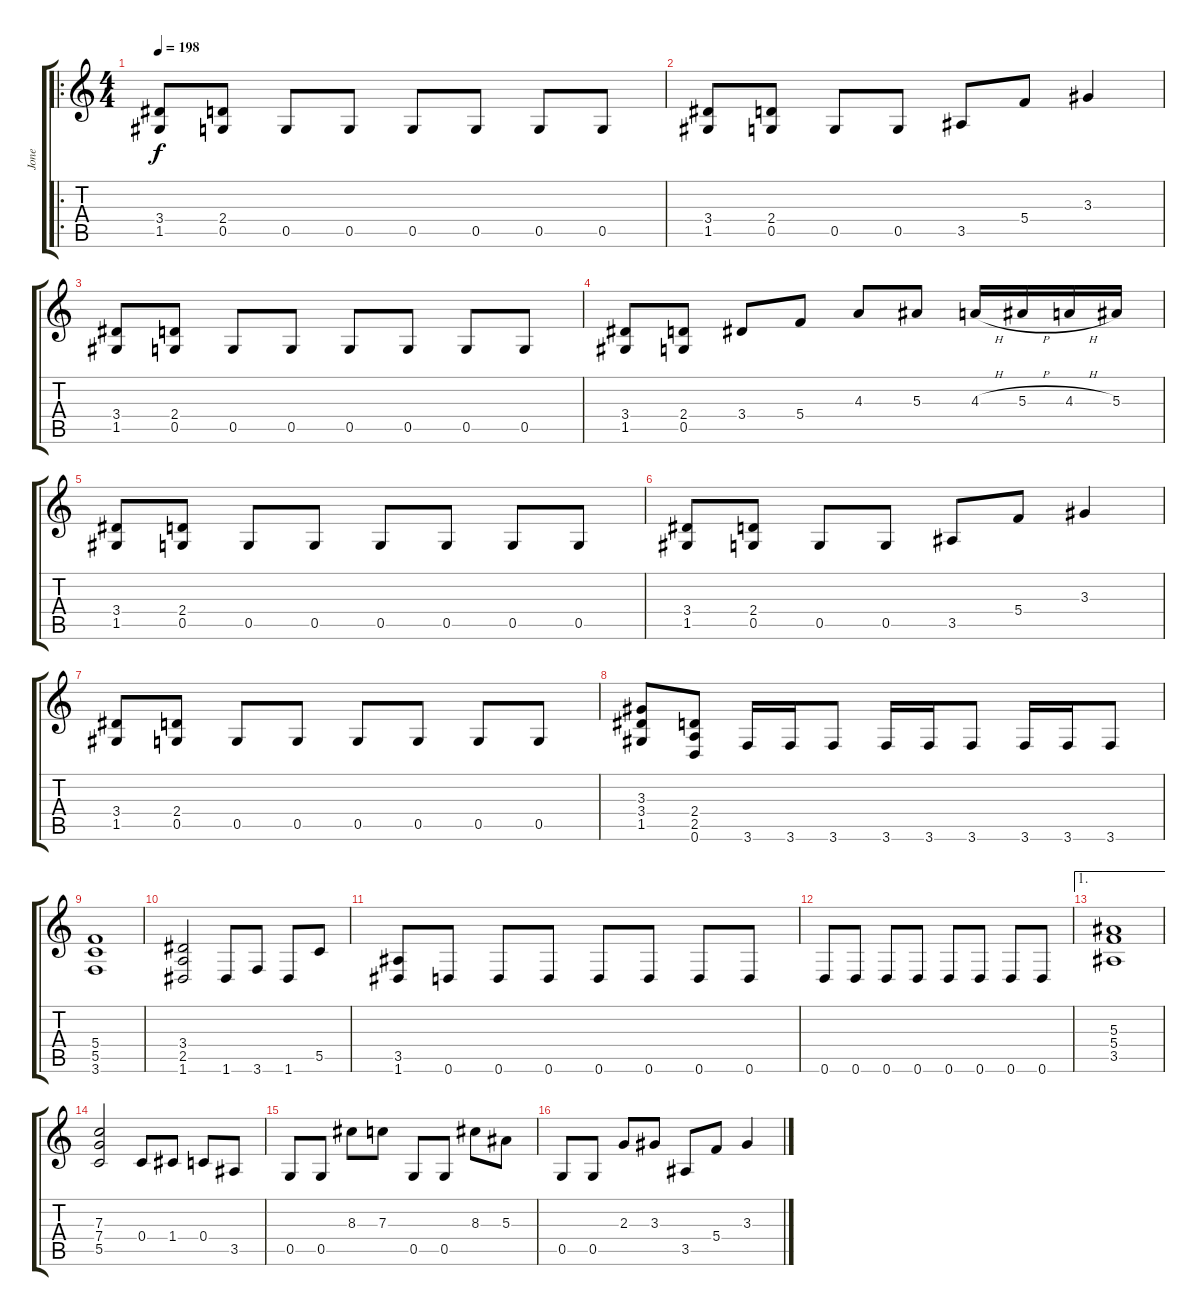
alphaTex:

\track ("Jone" "Jone") {instrument distortionguitar}
\staff {score tabs}
\tuning (D4 A3 F3 C3 G2 D2) {hide}
\ro
\ts (4 4)
\tempo 198
\clef g2
\ks c
(3.4 1.5).8{dy f} (2.4 0.5).8 0.5.8 0.5.8 0.5.8 0.5.8 0.5.8 0.5.8 |
(3.4 1.5).8 (2.4 0.5).8 0.5.8 0.5.8 3.5.8 5.4.8 3.3.4 |
(3.4 1.5).8 (2.4 0.5).8 0.5.8 0.5.8 0.5.8 0.5.8 0.5.8 0.5.8 |
(3.4 1.5).8 (2.4 0.5).8 3.4.8 5.4.8 4.3.8 5.3.8 4.3{h}.16 5.3{h}.16 4.3{h}.16 5.3.16 |
(3.4 1.5).8 (2.4 0.5).8 0.5.8 0.5.8 0.5.8 0.5.8 0.5.8 0.5.8 |
(3.4 1.5).8 (2.4 0.5).8 0.5.8 0.5.8 3.5.8 5.4.8 3.3.4 |
(3.4 1.5).8 (2.4 0.5).8 0.5.8 0.5.8 0.5.8 0.5.8 0.5.8 0.5.8 |
(3.3 3.4 1.5).8 (2.4 2.5 0.6).8 3.6.16 3.6.16 3.6.8 3.6.16 3.6.16 3.6.8 3.6.16 3.6.16 3.6.8 |
(5.4 5.5 3.6).1 |
(3.4 2.5 1.6).2 1.6.8 3.6.8 1.6.8 5.5.8 |
(3.5 1.6).8 0.6.8 0.6.8 0.6.8 0.6.8 0.6.8 0.6.8 0.6.8 |
0.6.8 0.6.8 0.6.8 0.6.8 0.6.8 0.6.8 0.6.8 0.6.8 |
\ae 1
(5.3 5.4 3.5).1 |
(7.3 7.4 5.5).2 0.4.8 1.4.8 0.4.8 3.5.8 |
0.5.8 0.5.8 8.3.8 7.3.8 0.5.8 0.5.8 8.3.8 5.3.8 |
0.5.8 0.5.8 2.3.8 3.3.8 3.5.8 5.4.8 3.3.4
